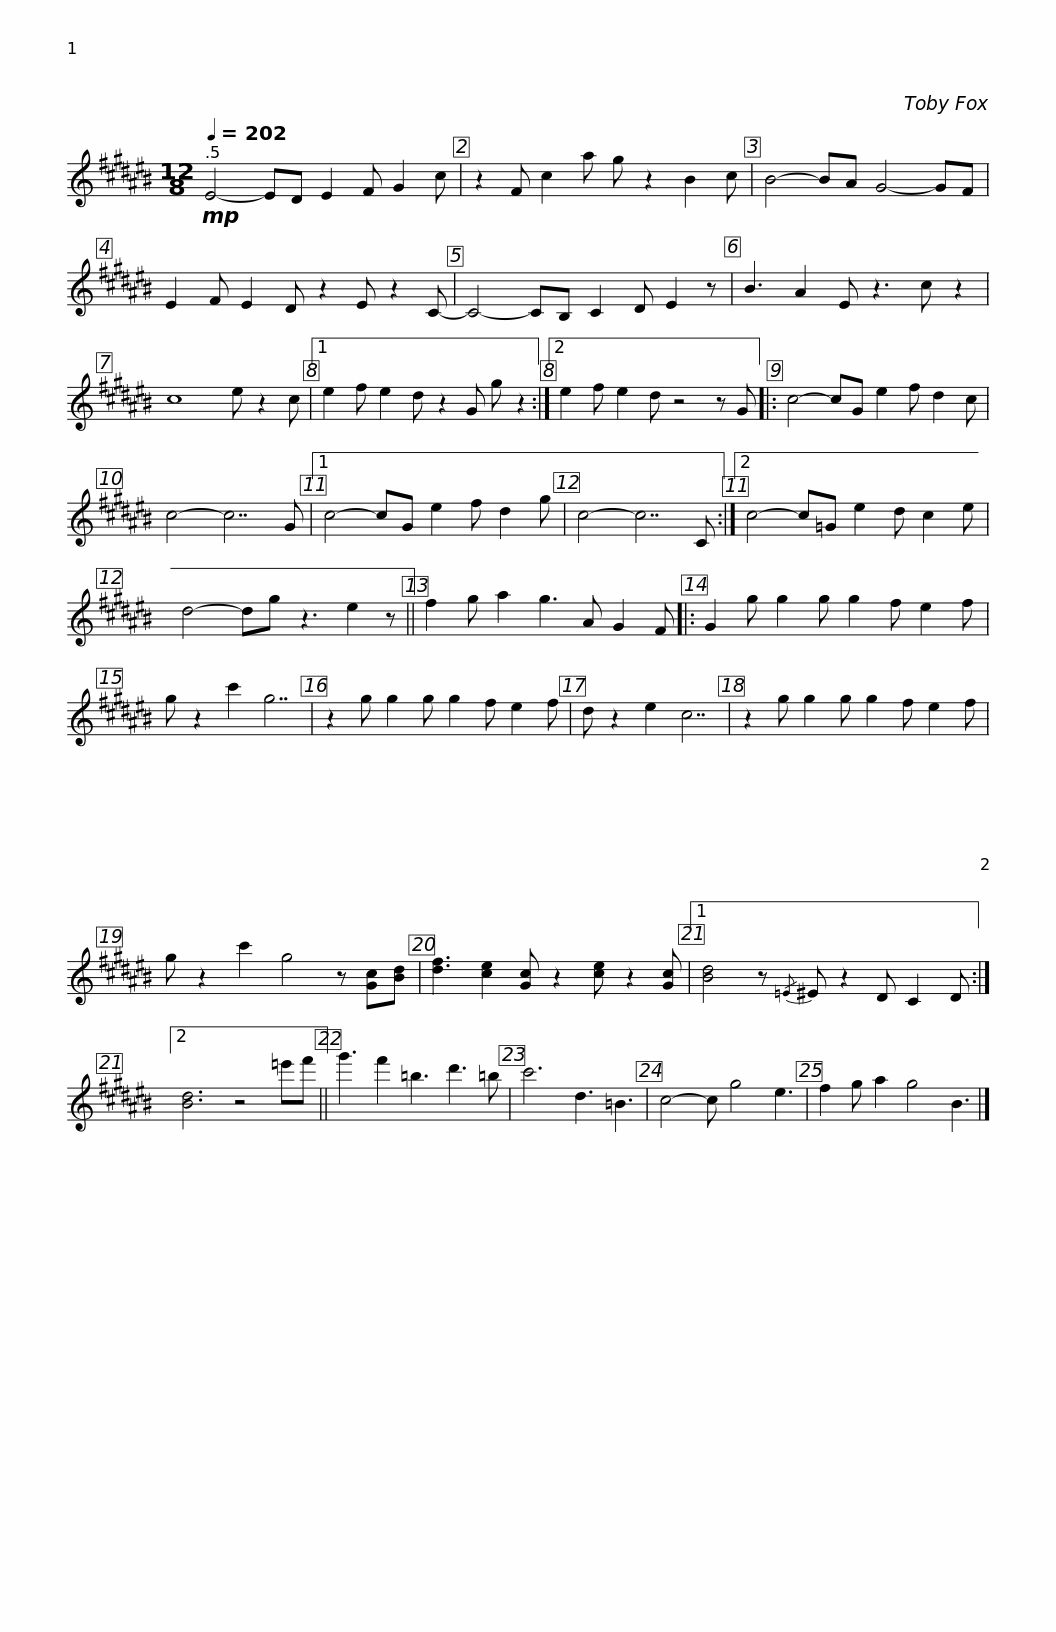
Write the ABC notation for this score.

X:1
L:1/8
Q:1/4=202
M:12/8
I:linebreak $
K:C#
V:1 treble
V:1
!mp! E4- ED E2 F G2 c | z2 F c2 a g z2 B2 c | B4- BA G4- GF | E2 F E2 D z2 E z2 C- |$ C4- CB, C2 D E2 z | %5
 B3 A2 E z3 c z2 | c8 e z2 c |1 e2 f e2 d z2 G g z2 :|2 e2 f e2 d z4 z G |:$ c4- cG e2 f d2 c | %10
 c4- c7 G |1 c4- cG e2 f d2 g | c4- c7 C :|2 c4- c=G e2 d c2 e | d4- dg z3 e2 z ||$ %15
 f2 g a2 g3 A G2 F |: G2 g g2 g g2 f e2 f | g z2 c'2 g7 | z2 g g2 g g2 f e2 f | d z2 e2 c7 |$ %20
 z2 g g2 g g2 f e2 f | g z2 c'2 g4 z [Gc][Bd] | [df]3 [ce]2 [Gc] z2 [ce] z2 [Gc] |1 [Bd]4 z{/=E} ^E z2 D C2 D :|2 [Bd]6 z4 =e'f' ||$ %25
 g'3 f'2 =b3 d'3 =b | c'6 d3 =B3 | c4- c g4 e3 | f2 g a2 g4 B3 |] %29
